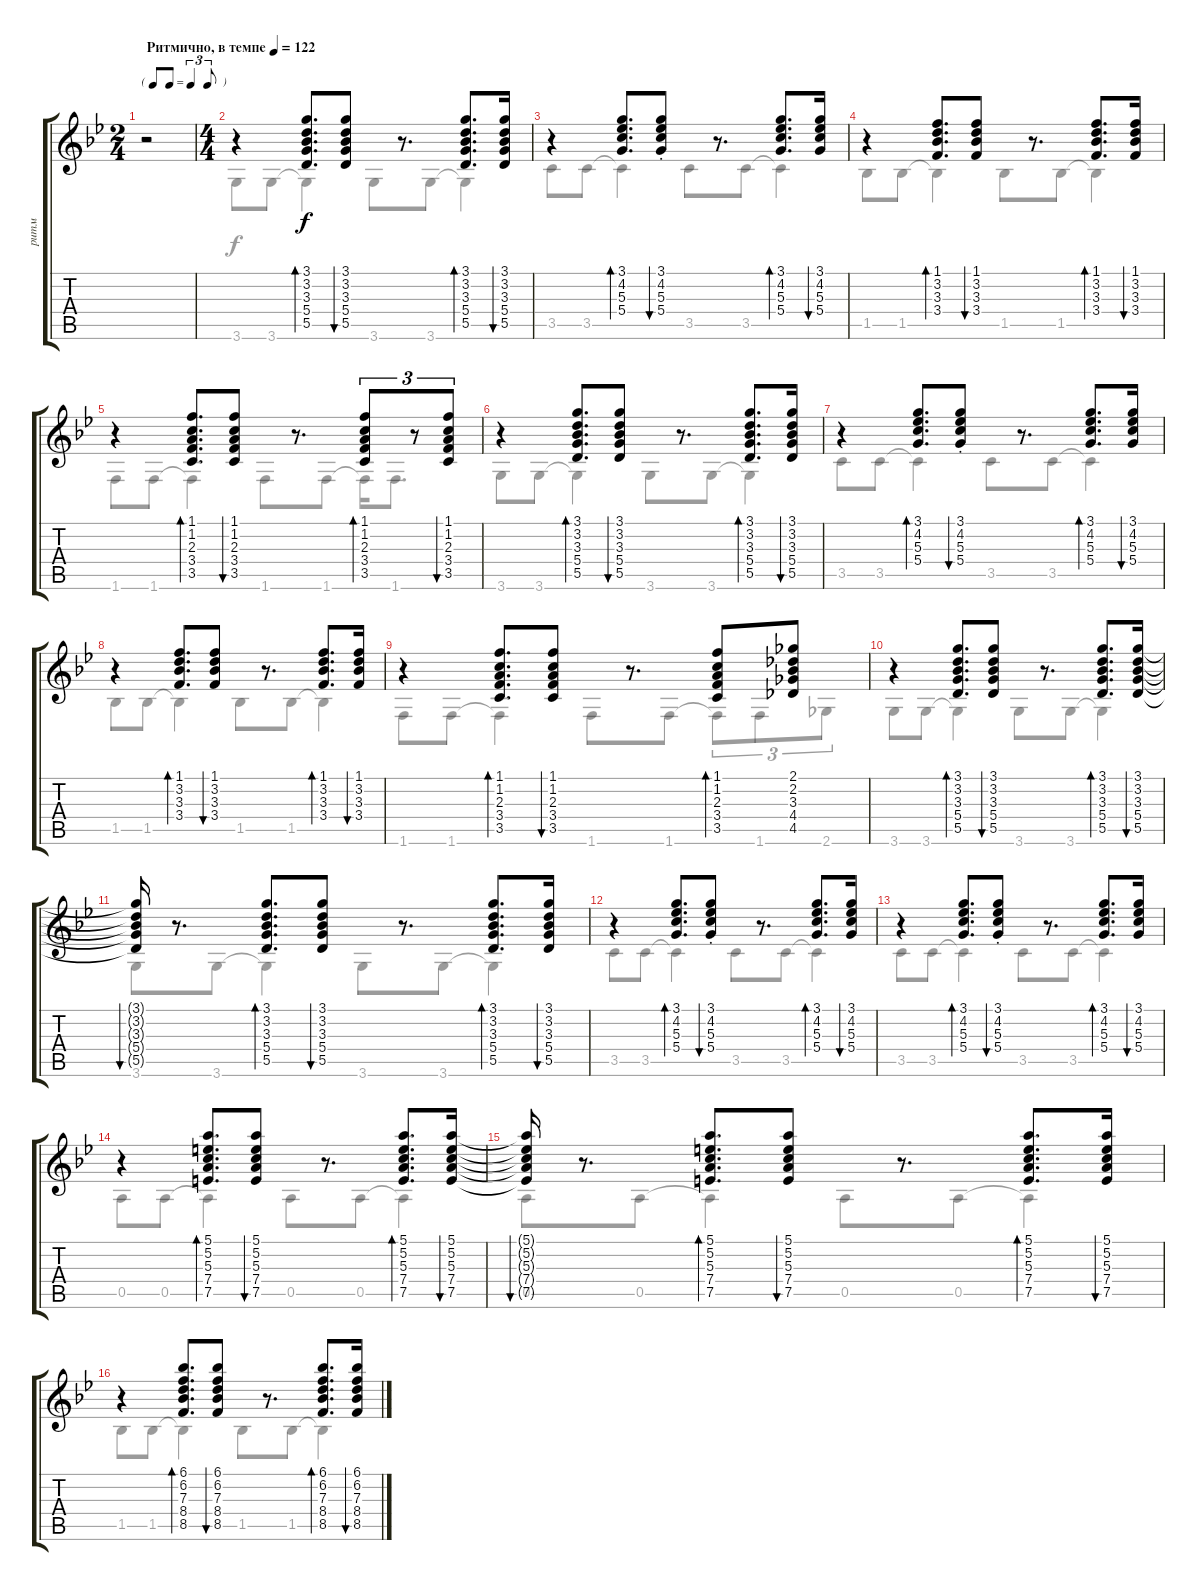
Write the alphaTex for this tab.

\track ("ритм" "ритм") {instrument acousticguitarsteel}
\staff {score tabs}
\tuning (E4 B3 G3 D3 A2 E2) {hide}
\voice
\ts (2 4)
\tf triplet8th
\tempo (122 "Ритмично, в темпе")
\clef g2
\ks gminor
r.2{dy f instrument acousticguitarsteel} |
\ts (4 4)
r.4 (3.1 3.2 3.3 5.4 5.5).8{d bd 60} (3.1 3.2 3.3 5.4 5.5).8{bu 60} r.8{d} (3.1 3.2 3.3 5.4 5.5).8{d bd 60} (3.1 3.2 3.3 5.4 5.5).16{bu 60} |
r.4 (3.1 4.2 5.3 5.4).8{d bd 60} (3.1{st} 4.2{st} 5.3{st} 5.4{st}).8{bu 60} r.8{d} (3.1 4.2 5.3 5.4).8{d bd 60} (3.1 4.2 5.3 5.4).16{bu 60} |
r.4 (1.1 3.2 3.3 3.4).8{d bd 60} (1.1 3.2 3.3 3.4).8{bu 60} r.8{d} (1.1 3.2 3.3 3.4).8{d bd 60} (1.1 3.2 3.3 3.4).16{bu 60} |
r.4 (1.1 1.2 2.3 3.4 3.5).8{d bd 60} (1.1 1.2 2.3 3.4 3.5).8{bu 60} r.8{d} (1.1 1.2 2.3 3.4 3.5).8{tu (3 2) bd 60} r.8{tu (3 2)} (1.1 1.2 2.3 3.4 3.5).8{tu (3 2) bu 60} |
r.4 (3.1 3.2 3.3 5.4 5.5).8{d bd 60} (3.1 3.2 3.3 5.4 5.5).8{bu 60} r.8{d} (3.1 3.2 3.3 5.4 5.5).8{d bd 60} (3.1 3.2 3.3 5.4 5.5).16{bu 60} |
r.4 (3.1 4.2 5.3 5.4).8{d bd 60} (3.1{st} 4.2{st} 5.3{st} 5.4{st}).8{bu 60} r.8{d} (3.1 4.2 5.3 5.4).8{d bd 60} (3.1 4.2 5.3 5.4).16{bu 60} |
r.4 (1.1 3.2 3.3 3.4).8{d bd 60} (1.1 3.2 3.3 3.4).8{bu 60} r.8{d} (1.1 3.2 3.3 3.4).8{d bd 60} (1.1 3.2 3.3 3.4).16{bu 60} |
r.4 (1.1 1.2 2.3 3.4 3.5).8{d bd 60} (1.1 1.2 2.3 3.4 3.5).8{bu 60} r.8{d} (1.1 1.2 2.3 3.4 3.5).8{bd 60} (2.1 2.2 3.3 4.4 4.5).8 |
r.4 (3.1 3.2 3.3 5.4 5.5).8{d bd 60} (3.1 3.2 3.3 5.4 5.5).8{bu 60} r.8{d} (3.1 3.2 3.3 5.4 5.5).8{d bd 60} (3.1 3.2 3.3 5.4 5.5).16{bu 60} |
(3.1{t} 3.2{t} 3.3{t} 5.4{t} 5.5{t}).16{bu 60} r.8{d} (3.1 3.2 3.3 5.4 5.5).8{d bd 60} (3.1 3.2 3.3 5.4 5.5).8{bu 60} r.8{d} (3.1 3.2 3.3 5.4 5.5).8{d bd 60} (3.1 3.2 3.3 5.4 5.5).16{bu 60} |
r.4 (3.1 4.2 5.3 5.4).8{d bd 60} (3.1{st} 4.2{st} 5.3{st} 5.4{st}).8{bu 60} r.8{d} (3.1 4.2 5.3 5.4).8{d bd 60} (3.1 4.2 5.3 5.4).16{bu 60} |
r.4 (3.1 4.2 5.3 5.4).8{d bd 60} (3.1{st} 4.2{st} 5.3{st} 5.4{st}).8{bu 60} r.8{d} (3.1 4.2 5.3 5.4).8{d bd 60} (3.1 4.2 5.3 5.4).16{bu 60} |
r.4 (5.1 5.2 5.3 7.4 7.5).8{d bd 60} (5.1 5.2 5.3 7.4 7.5).8{bu 60} r.8{d} (5.1 5.2 5.3 7.4 7.5).8{d bd 60} (5.1 5.2 5.3 7.4 7.5).16{bu 60} |
(5.1{t} 5.2{t} 5.3{t} 7.4{t} 7.5{t}).16{bu 60} r.8{d} (5.1 5.2 5.3 7.4 7.5).8{d bd 60} (5.1 5.2 5.3 7.4 7.5).8{bu 60} r.8{d} (5.1 5.2 5.3 7.4 7.5).8{d bd 60} (5.1 5.2 5.3 7.4 7.5).16{bu 60} |
r.4 (6.1 6.2 7.3 8.4 8.5).8{d bd 60} (6.1 6.2 7.3 8.4 8.5).8{bu 60} r.8{d} (6.1 6.2 7.3 8.4 8.5).8{d bd 60} (6.1 6.2 7.3 8.4 8.5).16{bu 60}
\voice
\clef g2
\ottava regular
\simile none
\ks gminor
|
3.6.8 3.6.8 3.6{t}.4 3.6.8 3.6.8 3.6{t}.4 |
3.5.8 3.5.8 3.5{t}.4 3.5.8 3.5.8 3.5{t}.4 |
1.5.8 1.5.8 1.5{t}.4 1.5.8 1.5.8 1.5{t}.4 |
1.6.8 1.6.8 1.6{t}.4 1.6.8 1.6.8 1.6{t}.16 1.6.8{d} |
3.6.8 3.6.8 3.6{t}.4 3.6.8 3.6.8 3.6{t}.4 |
3.5.8 3.5.8 3.5{t}.4 3.5.8 3.5.8 3.5{t}.4 |
1.5.8 1.5.8 1.5{t}.4 1.5.8 1.5.8 1.5{t}.4 |
1.6.8 1.6.8 1.6{t}.4 1.6.8 1.6.8 1.6{t}.8{tu (3 2)} 1.6.8{tu (3 2)} 2.6.8{tu (3 2)} |
3.6.8 3.6.8 3.6{t}.4 3.6.8 3.6.8 3.6{t}.4 |
3.6.8 3.6.8 3.6{t}.4 3.6.8 3.6.8 3.6{t}.4 |
3.5.8 3.5.8 3.5{t}.4 3.5.8 3.5.8 3.5{t}.4 |
3.5.8 3.5.8 3.5{t}.4 3.5.8 3.5.8 3.5{t}.4 |
0.5.8 0.5.8 0.5{t}.4 0.5.8 0.5.8 0.5{t}.4 |
0.5.8 0.5.8 0.5{t}.4 0.5.8 0.5.8 0.5{t}.4 |
1.5.8 1.5.8 1.5{t}.4 1.5.8 1.5.8 1.5{t}.4
